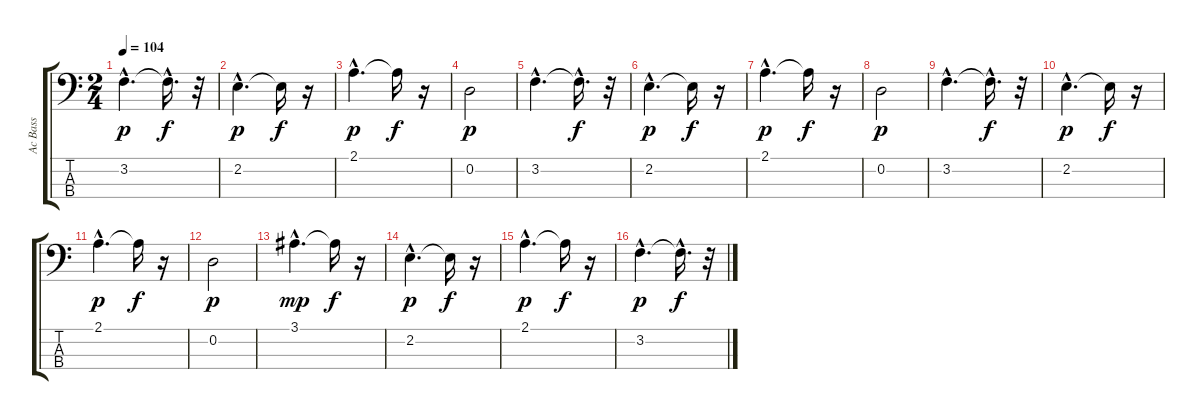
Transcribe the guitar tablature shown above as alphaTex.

\track ("Ac Bass" "Ac Bass") {instrument acousticbass}
\staff {score tabs}
\tuning (G2 D2 A1 E1) {hide}
\ts (2 4)
\tempo 104
\clef f4
\ks c
3.2{hac}.4{d dy p} 3.2{hac t}.16{d dy f} r.32 |
2.2{hac}.4{d dy p} 2.2{t}.16{dy f} r.16 |
2.1{hac}.4{d dy p} 2.1{t}.16{dy f} r.16 |
0.2.2{dy p} |
3.2{hac}.4{d} 3.2{hac t}.16{d dy f} r.32 |
2.2{hac}.4{d dy p} 2.2{t}.16{dy f} r.16 |
2.1{hac}.4{d dy p} 2.1{t}.16{dy f} r.16 |
0.2.2{dy p} |
3.2{hac}.4{d} 3.2{hac t}.16{d dy f} r.32 |
2.2{hac}.4{d dy p} 2.2{t}.16{dy f} r.16 |
2.1{hac}.4{d dy p} 2.1{t}.16{dy f} r.16 |
0.2.2{dy p} |
3.1{hac}.4{d dy mp} 3.1{t}.16{dy f} r.16 |
2.2{hac}.4{d dy p} 2.2{t}.16{dy f} r.16 |
2.1{hac}.4{d dy p} 2.1{t}.16{dy f} r.16 |
3.2{hac}.4{d dy p} 3.2{hac t}.16{d dy f} r.32
